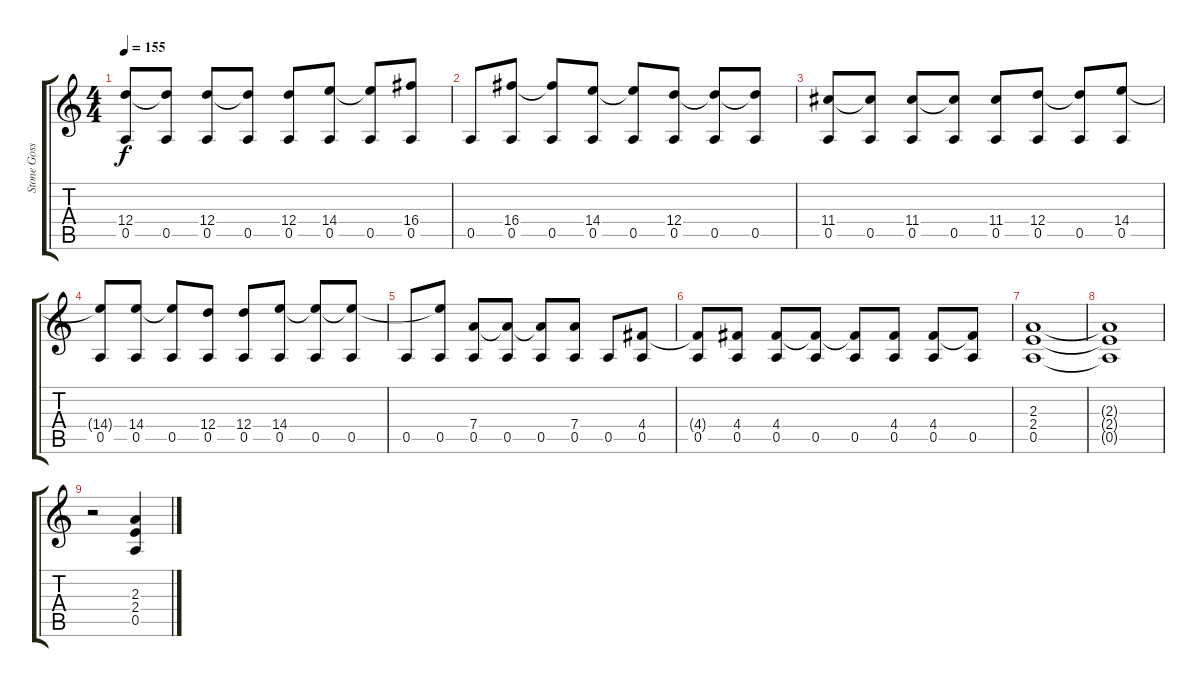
\track ("Stone Gossard" "Stone Goss") {instrument overdrivenguitar}
\staff {score tabs}
\tuning (E4 B3 G3 D3 A2 E2) {hide}
\ts (4 4)
\tempo 155
\clef g2
\ks c
(12.4 0.5).8{dy f} (12.4{t} 0.5).8 (12.4 0.5).8 (12.4{t} 0.5).8 (12.4 0.5).8 (14.4 0.5).8 (14.4{t} 0.5).8 (16.4 0.5).8 |
0.5.8 (16.4 0.5).8 (16.4{t} 0.5).8 (14.4 0.5).8 (14.4{t} 0.5).8 (12.4 0.5).8 (12.4{t} 0.5).8 (12.4{t} 0.5).8 |
(11.4 0.5).8 (11.4{t} 0.5).8 (11.4 0.5).8 (11.4{t} 0.5).8 (11.4 0.5).8 (12.4 0.5).8 (12.4{t} 0.5).8 (14.4 0.5).8 |
(14.4{t} 0.5).8 (14.4 0.5).8 (14.4{t} 0.5).8 (12.4 0.5).8 (12.4 0.5).8 (14.4 0.5).8 (14.4{t} 0.5).8 (14.4{t} 0.5).8 |
0.5.8 (14.4{t} 0.5).8 (7.4 0.5).8 (7.4{t} 0.5).8 (7.4{t} 0.5).8 (7.4 0.5).8 0.5.8 (4.4 0.5).8 |
(4.4{t} 0.5).8 (4.4 0.5).8 (4.4 0.5).8 (4.4{t} 0.5).8 (4.4{t} 0.5).8 (4.4 0.5).8 (4.4 0.5).8 (4.4{t} 0.5).8 |
(2.3 2.4 0.5).1 |
(2.3{t} 2.4{t} 0.5{t}).1 |
r.2 (2.3 2.4 0.5).4
